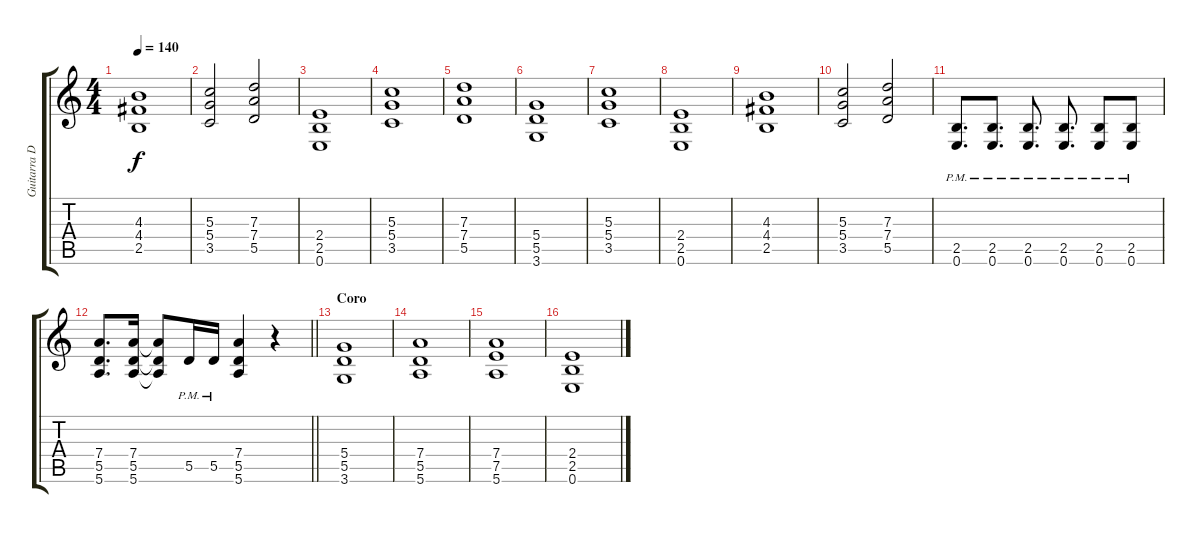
\track ("Guitarra Der" "Guitarra D") {instrument distortionguitar}
\staff {score tabs}
\tuning (E4 B3 G3 D3 A2 E2) {hide}
\ts (4 4)
\tempo 140
\clef g2
\ks c
(4.3 4.4 2.5).1{dy f} |
(5.3 5.4 3.5).2 (7.3 7.4 5.5).2 |
(2.4 2.5 0.6).1 |
(5.3 5.4 3.5).1 |
(7.3 7.4 5.5).1 |
(5.4 5.5 3.6).1 |
(5.3 5.4 3.5).1 |
(2.4 2.5 0.6).1 |
(4.3 4.4 2.5).1 |
(5.3 5.4 3.5).2 (7.3 7.4 5.5).2 |
(2.5{pm} 0.6{pm}).8{d} (2.5{pm} 0.6{pm}).8{d} (2.5{pm} 0.6{pm}).8{d} (2.5{pm} 0.6{pm}).8{d} (2.5{pm} 0.6{pm}).8 (2.5{pm} 0.6{pm}).8 |
\barLineRight lightlight
(7.4 5.5 5.6).8{d} (7.4 5.5 5.6).16 (7.4{t} 5.5{t} 5.6{t}).8 5.5{pm}.16 5.5{pm}.16 (7.4 5.5 5.6).4 r.4 |
\section ("" "Coro")
(5.4 5.5 3.6).1 |
(7.4 5.5 5.6).1 |
(7.4 7.5 5.6).1 |
(2.4 2.5 0.6).1
